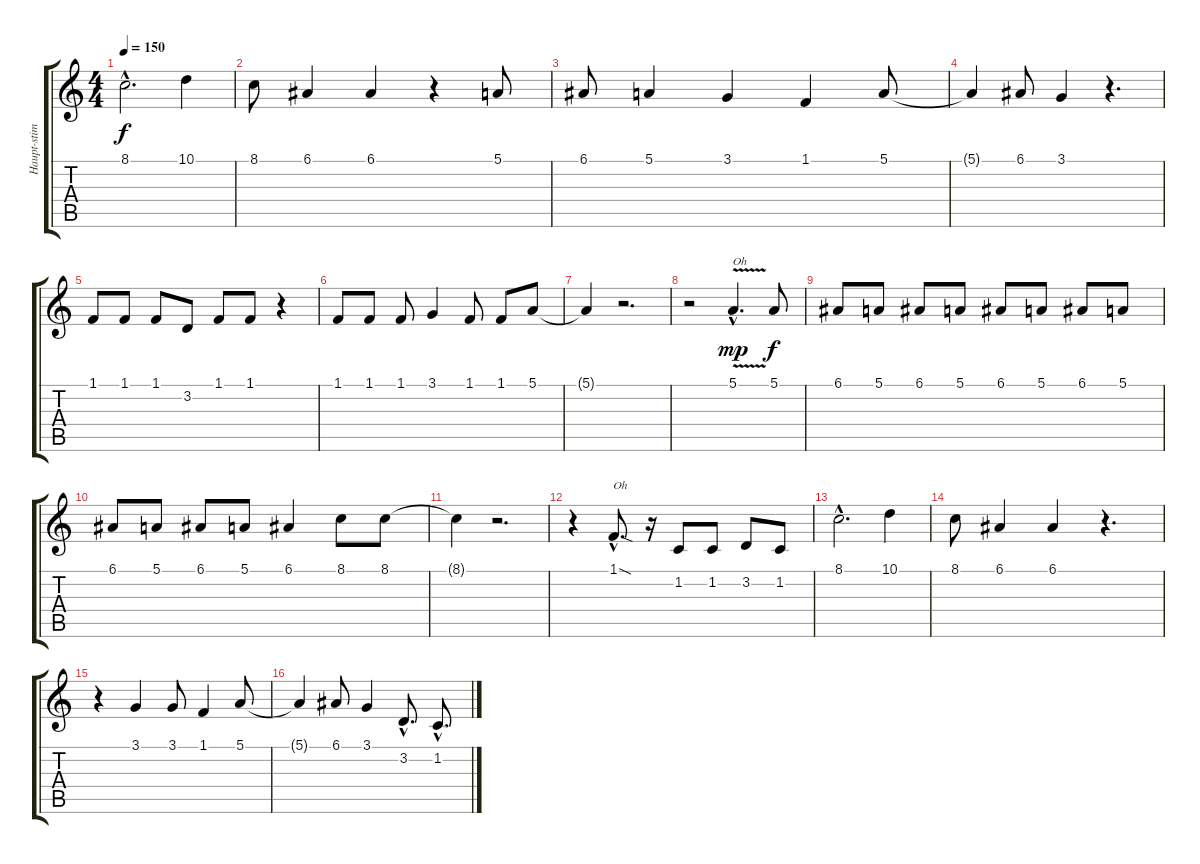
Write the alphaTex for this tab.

\track ("Haupt-stimme" "Haupt-stim") {instrument sopranosax}
\staff {score tabs}
\tuning (E4 B3 G3 D3 A2 E2) {hide}
\ts (4 4)
\tempo 150
\clef g2
\ks c
8.1{hac t}.2{d dy f} 10.1.4 |
8.1.8 6.1.4 6.1.4 r.4 5.1.8 |
6.1.8 5.1.4 3.1.4 1.1.4 5.1.8 |
5.1{t}.4 6.1.8 3.1.4 r.4{d} |
1.1.8 1.1.8 1.1.8 3.2.8 1.1.8 1.1.8 r.4 |
1.1.8 1.1.8 1.1.8 3.1.4 1.1.8 1.1.8 5.1.8 |
5.1{t}.4 r.2{d} |
r.2 5.1{v hac}.4{d txt "Oh" dy mp} 5.1.8{dy f} |
6.1.8 5.1.8 6.1.8 5.1.8 6.1.8 5.1.8 6.1.8 5.1.8 |
6.1.8 5.1.8 6.1.8 5.1.8 6.1.4 8.1.8 8.1.8 |
8.1{t}.4 r.2{d} |
r.4 1.1{sod hac}.8{d txt "Oh"} r.16 1.2.8 1.2.8 3.2.8 1.2.8 |
8.1{hac}.2{d} 10.1.4 |
8.1.8 6.1.4 6.1.4 r.4{d} |
r.4 3.1.4 3.1.8 1.1.4 5.1.8 |
5.1{t}.4 6.1.8 3.1.4 3.2{hac}.8{d} 1.2{hac}.8{d}
